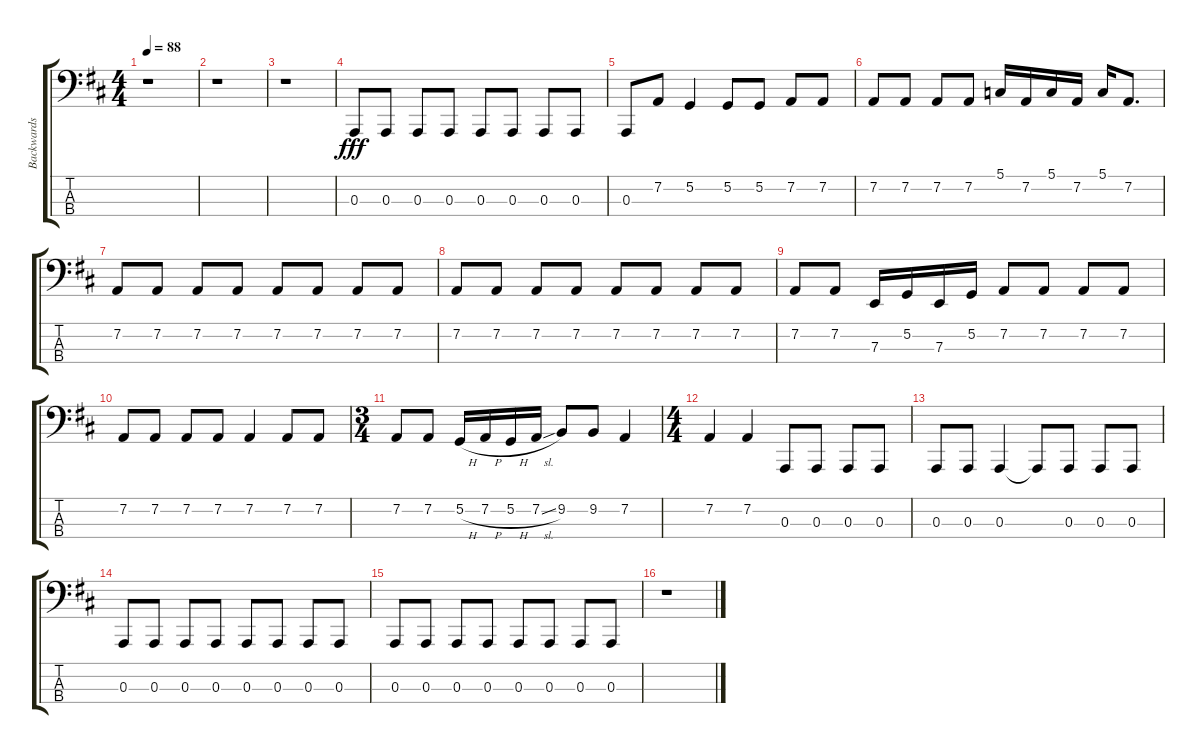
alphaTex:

\track ("Backwards bass (Noel Redding)" "Backwards ") {instrument blownbottle}
\staff {score tabs}
\tuning (G2 D2 A1 E1) {hide}
\ts (4 4)
\tempo 88
\clef f4
\ks d
r.1{dy fff} |
r.1 |
r.1 |
0.3.8 0.3.8 0.3.8 0.3.8 0.3.8 0.3.8 0.3.8 0.3.8 |
0.3.8 7.2.8 5.2.4 5.2.8 5.2.8 7.2.8 7.2.8 |
7.2.8 7.2.8 7.2.8 7.2.8 5.1.16 7.2.16 5.1.16 7.2.16 5.1.16 7.2.8{d} |
7.2.8 7.2.8 7.2.8 7.2.8 7.2.8 7.2.8 7.2.8 7.2.8 |
7.2.8 7.2.8 7.2.8 7.2.8 7.2.8 7.2.8 7.2.8 7.2.8 |
7.2.8 7.2.8 7.3.16 5.2.16 7.3.16 5.2.16 7.2.8 7.2.8 7.2.8 7.2.8 |
7.2.8 7.2.8 7.2.8 7.2.8 7.2.4 7.2.8 7.2.8 |
\ts (3 4)
7.2.8 7.2.8 5.2{h}.16 7.2{h}.16 5.2{h}.16 7.2{sl}.16 9.2.8 9.2.8 7.2.4 |
\ts (4 4)
7.2.4 7.2.4 0.3.8 0.3.8 0.3.8 0.3.8 |
0.3.8 0.3.8 0.3.4 0.3{t}.8 0.3.8 0.3.8 0.3.8 |
0.3.8 0.3.8 0.3.8 0.3.8 0.3.8 0.3.8 0.3.8 0.3.8 |
0.3.8 0.3.8 0.3.8 0.3.8 0.3.8 0.3.8 0.3.8 0.3.8 |
r.1
